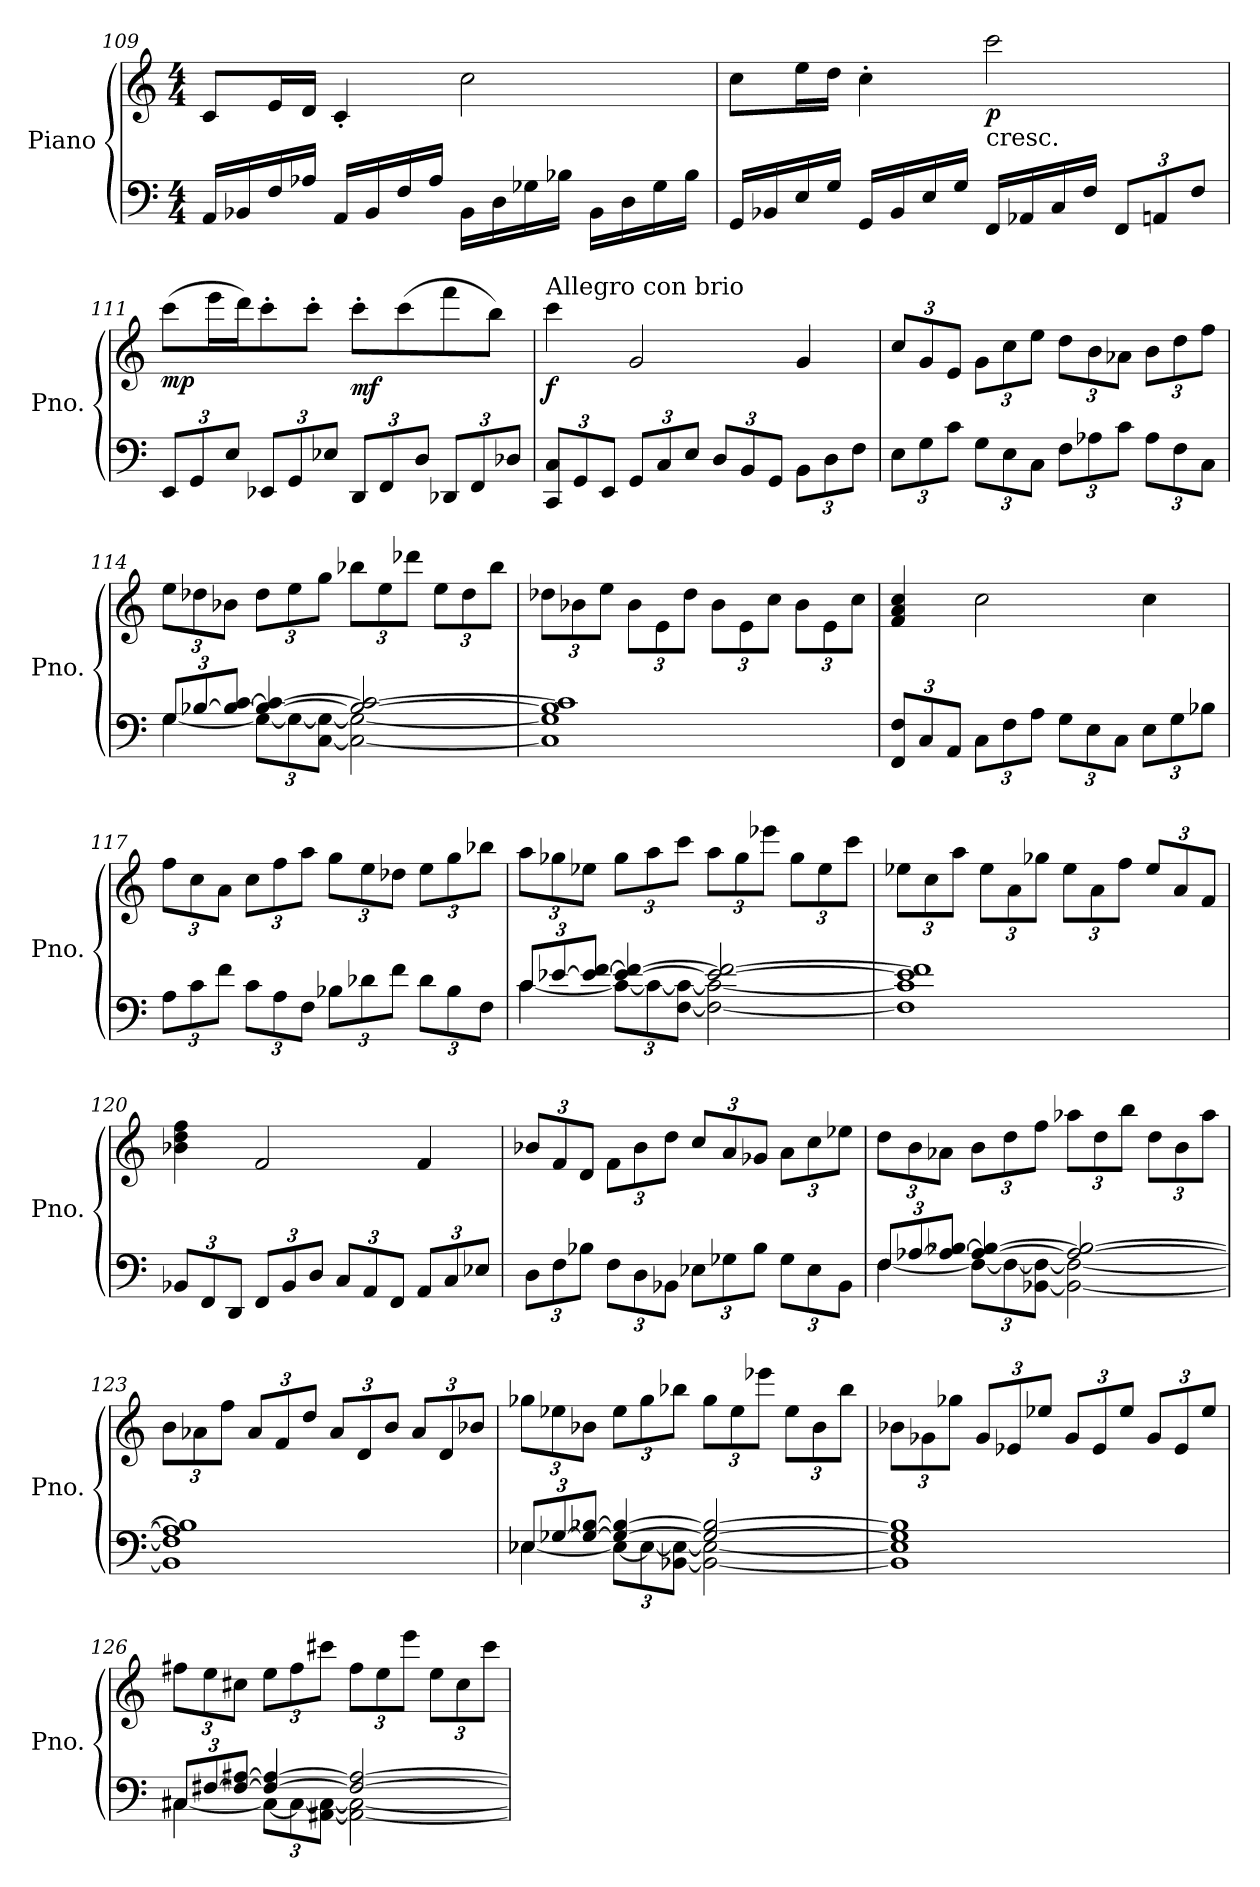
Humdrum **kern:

**kern	**kern	**dynam
*part1	*part1	*part1
*staff2	*staff1	*staff1/2
*I"Piano	*	*
*I'Pno.	*	*
*clefF4	*clefG2	*
*k[]	*k[]	*
*C:	*C:	*
*M4/4	*M4/4	*
=109	=109	=109
16AA/LL	8c/L	.
16BB-X/	.	.
16F/	16e/L	.
16A-X/JJ	16d/JJ	.
16AA/LL	4c'/	.
16BB-/	.	.
16F/	.	.
16A-/JJ	.	.
16BB-\LL	2cc\	.
16D\	.	.
16G-X\	.	.
16B-X\JJ	.	.
16BB-\LL	.	.
16D\	.	.
16G-\	.	.
16B-\JJ	.	.
!!LO:LB:g=z
=110	=110	=110
16GG/LL	8cc\L	.
16BB-X/	.	.
16E/	16ee\L	.
16G/JJ	16dd\JJ	.
16GG/LL	4cc'\	.
16BB-/	.	.
16E/	.	.
16G/JJ	.	.
!	!LO:TX:b:t=cresc.	!
!	!	!LO:DY:b
16FF/LL	2ccc\	p
16AA-X/	.	.
16C/	.	.
16F/JJ	.	.
*Xbrackettup	*	*
12FF/L	.	.
12AAn/	.	.
12F/J	.	.
=111	=111	=111
!	!	!LO:DY:b
12EE/L	(8ccc\L	mp
12GG/	.	.
.	16eee\L	.
12E/J	.	.
.	16ddd\J)	.
12EE-X/L	8ccc'\	.
12GG/	.	.
.	8ccc'\J	.
12E-X/J	.	.
!	!	!LO:DY:b
12DD/L	8ccc'\L	mf
12FF/	.	.
.	(8ccc\	.
12D/J	.	.
12DD-X/L	8fff\	.
12FF/	.	.
.	8bb\J)	.
12D-X/J	.	.
!!LO:LB:g=z
=112	=112	=112
!	!LO:TX:a:t=Allegro con brio	!
!	!	!LO:DY:b
12CC/ 12C/L	4ccc\	f
12GG/	.	.
12EE/J	.	.
12GG/L	2g/	.
12C/	.	.
12E/J	.	.
12D/L	.	.
12BB/	.	.
12GG/J	.	.
12BB\L	4g/	.
12D\	.	.
12F\J	.	.
=113	=113	=113
*	*Xbrackettup	*
12E\L	12cc/L	.
12G\	12g/	.
12c\J	12e/J	.
12G\L	12g\L	.
12E\	12cc\	.
12C\J	12ee\J	.
12F\L	12dd\L	.
12A-X\	12b\	.
12c\J	12a-X\J	.
12A-\L	12b\L	.
12F\	12dd\	.
12C\J	12ff\J	.
=114	=114	=114
*^	*	*
12G/L	[4G\	12ee\L	.
[12B-X/	.	12dd-X\	.
12B-/_ [12c/J	.	12b-X\J	.
4B-/_ 4c/_	12G\L_	12dd-\L	.
.	12G\_	12ee\	.
.	[12C\ 12G\_J	12gg\J	.
2B-/_ 2c/_	2C\_ 2G\_	12bb-X\L	.
.	.	12ee\	.
.	.	12ddd-X\J	.
.	.	12ee\L	.
.	.	12dd-\	.
.	.	12bb-\J	.
!!LO:LB:g=z
=115	=115	=115	=115
1B-] 1c]	1C] 1G]	12dd-X\L	.
.	.	12b-X\	.
.	.	12ee\J	.
.	.	12b-\L	.
.	.	12e\	.
.	.	12dd-\J	.
.	.	12b-\L	.
.	.	12e\	.
.	.	12cc\J	.
.	.	12b-\L	.
.	.	12e\	.
.	.	12cc\J	.
*v	*v	*	*
=116	=116	=116
12FF/ 12F/L	4f/ 4a/ 4cc/	.
12C/	.	.
12AA/J	.	.
12C\L	2cc\	.
12F\	.	.
12A\J	.	.
12G\L	.	.
12E\	.	.
12C\J	.	.
12E\L	4cc\	.
12G\	.	.
12B-X\J	.	.
=117	=117	=117
12A\L	12ff\L	.
12c\	12cc\	.
12f\J	12a\J	.
12c\L	12cc\L	.
12A\	12ff\	.
12F\J	12aa\J	.
12B-X\L	12gg\L	.
12d-X\	12ee\	.
12f\J	12dd-X\J	.
12d-\L	12ee\L	.
12B-\	12gg\	.
12F\J	12bb-X\J	.
!!LO:LB:g=z
=118	=118	=118
*^	*	*
12c/L	[4c\	12aa\L	.
[12e-X/	.	12gg-X\	.
12e-/_ [12f/J	.	12ee-X\J	.
4e-/_ 4f/_	12c\L_	12gg-\L	.
.	12c\_	12aa\	.
.	[12F\ 12c\_J	12ccc\J	.
2e-/_ 2f/_	2F\_ 2c\_	12aa\L	.
.	.	12gg-\	.
.	.	12eee-X\J	.
.	.	12gg-\L	.
.	.	12ee-\	.
.	.	12ccc\J	.
=119	=119	=119	=119
1e-] 1f]	1F] 1c]	12ee-X\L	.
.	.	12cc\	.
.	.	12aa\J	.
.	.	12ee-\L	.
.	.	12a\	.
.	.	12gg-X\J	.
.	.	12ee-\L	.
.	.	12a\	.
.	.	12ff\J	.
.	.	12ee-/L	.
.	.	12a/	.
.	.	12f/J	.
*v	*v	*	*
=120	=120	=120
12BB-X/L	4b-X\ 4dd\ 4ff\	.
12FF/	.	.
12DD/J	.	.
12FF/L	2f/	.
12BB-/	.	.
12D/J	.	.
12C/L	.	.
12AA/	.	.
12FF/J	.	.
12AA/L	4f/	.
12C/	.	.
12E-X/J	.	.
!!LO:PB:g=z
=121	=121	=121
12D\L	12b-X/L	.
12F\	12f/	.
12B-X\J	12d/J	.
12F\L	12f\L	.
12D\	12b-\	.
12BB-X\J	12dd\J	.
12E-X\L	12cc/L	.
12G-X\	12a/	.
12B-\J	12g-X/J	.
12G-\L	12a\L	.
12E-\	12cc\	.
12BB-\J	12ee-X\J	.
=122	=122	=122
*^	*	*
12F/L	[4F\	12dd\L	.
[12A-X/	.	12b\	.
12A-/_ [12B-X/J	.	12a-X\J	.
4A-/_ 4B-/_	12F\L_	12b\L	.
.	12F\_	12dd\	.
.	[12BB-X\ 12F\_J	12ff\J	.
2A-/_ 2B-/_	2BB-\_ 2F\_	12aa-X\L	.
.	.	12dd\	.
.	.	12bb\J	.
.	.	12dd\L	.
.	.	12b\	.
.	.	12aa-\J	.
!!LO:LB:g=z
=123	=123	=123	=123
1A-] 1B-]	1BB-] 1F]	12b\L	.
.	.	12a-X\	.
.	.	12ff\J	.
.	.	12a-/L	.
.	.	12f/	.
.	.	12dd/J	.
.	.	12a-/L	.
.	.	12d/	.
.	.	12b/J	.
.	.	12a-/L	.
.	.	12d/	.
.	.	12b-X/J	.
=124	=124	=124	=124
12E-/L	[4E-\	12gg-X\L	.
[12G-X/	.	12ee-X\	.
12G-/_ [12B-X/J	.	12b-X\J	.
4G-/_ 4B-/_	12E-\L_	12ee-\L	.
.	12E-\_	12gg-\	.
.	[12BB-X\ 12E-\_J	12bb-X\J	.
2G-/_ 2B-/_	2BB-\_ 2E-\_	12gg-\L	.
.	.	12ee-\	.
.	.	12eee-X\J	.
.	.	12ee-\L	.
.	.	12b-\	.
.	.	12bb-\J	.
!!LO:LB:g=z
=125	=125	=125	=125
1G-] 1B-]	1BB-] 1E-]	12b-X\L	.
.	.	12g-X\	.
.	.	12gg-X\J	.
.	.	12g-/L	.
.	.	12e-X/	.
.	.	12ee-X/J	.
.	.	12g-/L	.
.	.	12e-/	.
.	.	12ee-/J	.
.	.	12g-/L	.
.	.	12e-/	.
.	.	12ee-/J	.
=126	=126	=126	=126
12C#/L	[4C#\	12ff#X\L	.
[12F#X/	.	12ee\	.
12F#/_ [12A#X/J	.	12cc#X\J	.
4F#/_ 4A#/_	12C#\L_	12ee\L	.
.	12C#\_	12ff#\	.
.	[12AA#X\ 12C#\_J	12ccc#X\J	.
2F#/_ 2A#/_	2AA#\_ 2C#\_	12ff#\L	.
.	.	12ee\	.
.	.	12eee\J	.
.	.	12ee\L	.
.	.	12cc#\	.
.	.	12ccc#\J	.
*v	*v	*	*
=	=	=
*-	*-	*-
